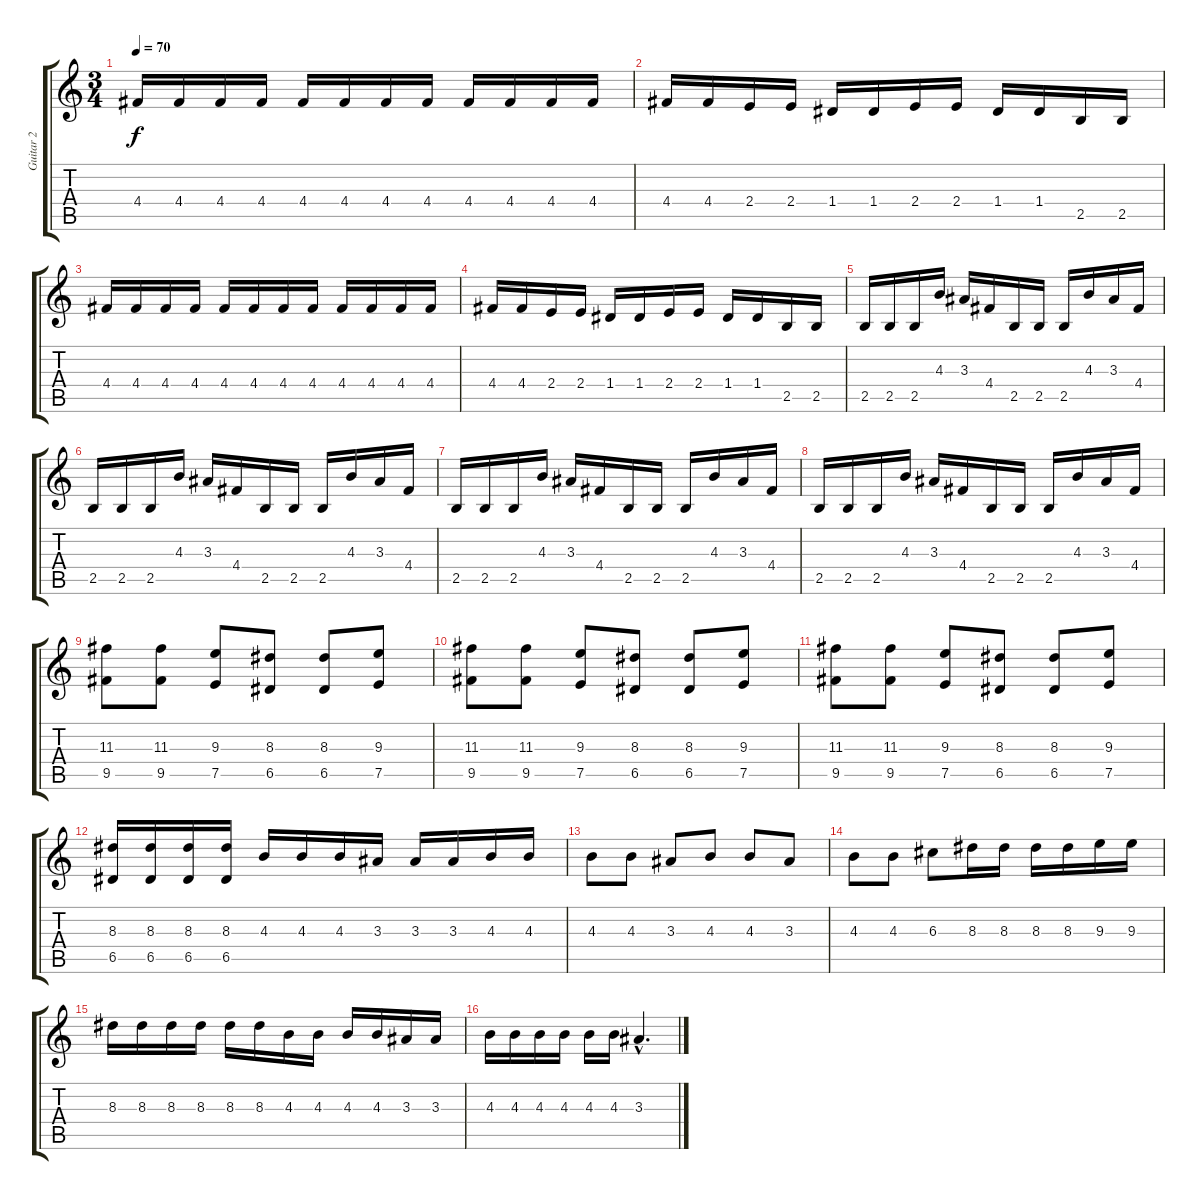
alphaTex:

\track ("Guitar 2" "Guitar 2") {instrument electricguitarclean}
\staff {score tabs}
\tuning (E4 B3 G3 D3 A2 E2) {hide}
\ts (3 4)
\tempo 70
\clef g2
\ks c
4.4.16{dy f} 4.4.16 4.4.16 4.4.16 4.4.16 4.4.16 4.4.16 4.4.16 4.4.16 4.4.16 4.4.16 4.4.16 |
4.4.16 4.4.16 2.4.16 2.4.16 1.4.16 1.4.16 2.4.16 2.4.16 1.4.16 1.4.16 2.5.16 2.5.16 |
4.4.16 4.4.16 4.4.16 4.4.16 4.4.16 4.4.16 4.4.16 4.4.16 4.4.16 4.4.16 4.4.16 4.4.16 |
4.4.16 4.4.16 2.4.16 2.4.16 1.4.16 1.4.16 2.4.16 2.4.16 1.4.16 1.4.16 2.5.16 2.5.16 |
2.5.16{instrument electricguitarmuted} 2.5.16 2.5.16 4.3.16 3.3.16 4.4.16 2.5.16 2.5.16 2.5.16 4.3.16 3.3.16 4.4.16 |
2.5.16{instrument electricguitarmuted} 2.5.16 2.5.16 4.3.16 3.3.16 4.4.16 2.5.16 2.5.16 2.5.16 4.3.16 3.3.16 4.4.16 |
2.5.16{instrument electricguitarmuted} 2.5.16 2.5.16 4.3.16 3.3.16 4.4.16 2.5.16{instrument overdrivenguitar} 2.5.16 2.5.16 4.3.16 3.3.16 4.4.16 |
2.5.16 2.5.16 2.5.16 4.3.16 3.3.16 4.4.16 2.5.16 2.5.16 2.5.16 4.3.16 3.3.16 4.4.16 |
(11.3 9.5).8{instrument overdrivenguitar} (11.3 9.5).8 (9.3 7.5).8 (8.3 6.5).8 (8.3 6.5).8 (9.3 7.5).8 |
(11.3 9.5).8{instrument overdrivenguitar} (11.3 9.5).8 (9.3 7.5).8 (8.3 6.5).8 (8.3 6.5).8 (9.3 7.5).8 |
(11.3 9.5).8{instrument overdrivenguitar} (11.3 9.5).8 (9.3 7.5).8 (8.3 6.5).8 (8.3 6.5).8 (9.3 7.5).8 |
(8.3 6.5).16 (8.3 6.5).16 (8.3 6.5).16 (8.3 6.5).16 4.3.16 4.3.16 4.3.16 3.3.16 3.3.16 3.3.16 4.3.16 4.3.16 |
4.3.8 4.3.8 3.3.8 4.3.8 4.3.8 3.3.8 |
4.3.8 4.3.8 6.3.8 8.3.16 8.3.16 8.3.16 8.3.16 9.3.16 9.3.16 |
8.3.16{instrument overdrivenguitar} 8.3.16 8.3.16 8.3.16 8.3.16 8.3.16 4.3.16 4.3.16 4.3.16 4.3.16 3.3.16 3.3.16 |
4.3.16 4.3.16 4.3.16 4.3.16 4.3.16 4.3.16 3.3{hac}.4{d}
